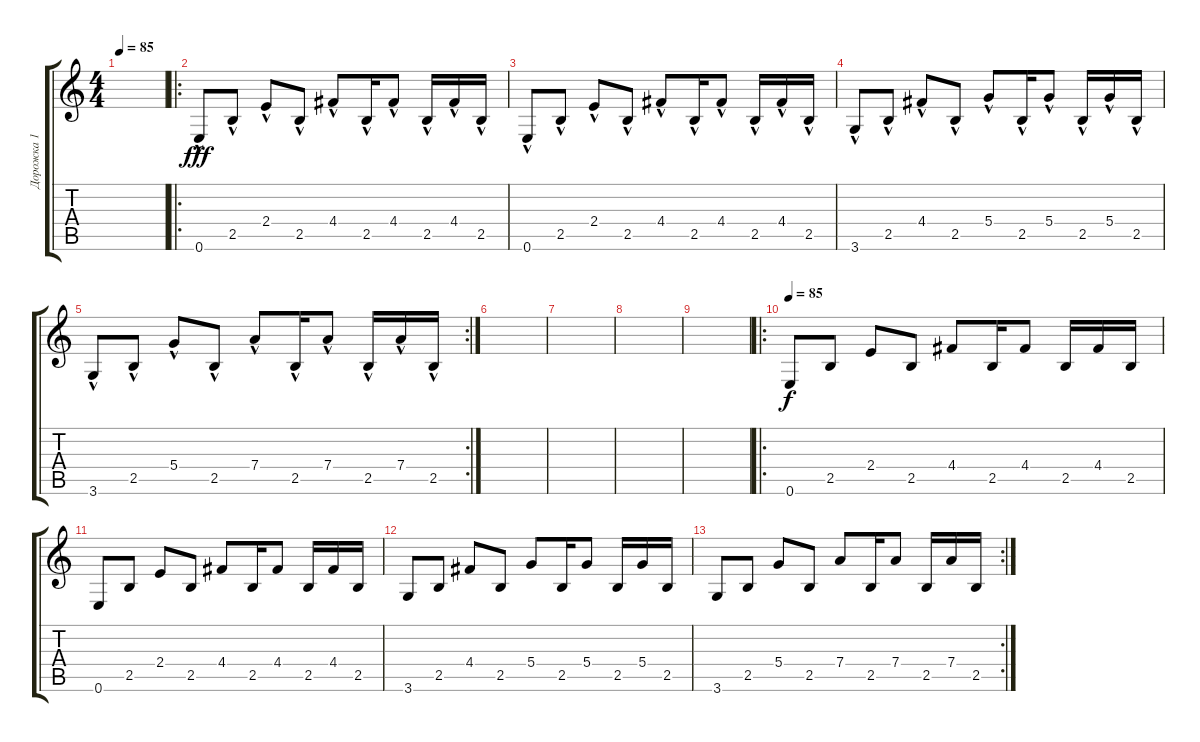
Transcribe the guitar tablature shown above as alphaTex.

\track ("Дорожка 1" "Дорожка 1") {instrument electricguitarclean}
\staff {score tabs}
\tuning (E4 B3 G3 D3 A2 E2) {hide}
\ts (4 4)
\tempo 85
\clef g2
\ks c
|
\ro
0.6{hac}.8{dy fff volume 16 balance 10} 2.5{hac}.8 2.4{hac}.8 2.5{hac}.8 4.4{hac}.8 2.5{hac}.16 4.4{hac}.8 2.5{hac}.16 4.4{hac}.16 2.5{hac}.16 |
0.6{hac}.8{volume 16 balance 10} 2.5{hac}.8 2.4{hac}.8 2.5{hac}.8 4.4{hac}.8 2.5{hac}.16 4.4{hac}.8 2.5{hac}.16 4.4{hac}.16 2.5{hac}.16 |
3.6{hac}.8 2.5{hac}.8 4.4{hac}.8 2.5{hac}.8 5.4{hac}.8 2.5{hac}.16 5.4{hac}.8 2.5{hac}.16 5.4{hac}.16 2.5{hac}.16 |
\rc 2
3.6{hac}.8 2.5{hac}.8 5.4{hac}.8 2.5{hac}.8 7.4{hac}.8 2.5{hac}.16 7.4{hac}.8 2.5{hac}.16 7.4{hac}.16 2.5{hac}.16 |
|
|
|
|
\ro
\tempo 85
0.6.8{dy f volume 15 balance 10} 2.5.8 2.4.8 2.5.8 4.4.8 2.5.16 4.4.8 2.5.16 4.4.16 2.5.16 |
0.6.8 2.5.8 2.4.8 2.5.8 4.4.8 2.5.16 4.4.8 2.5.16 4.4.16 2.5.16 |
3.6.8 2.5.8 4.4.8 2.5.8 5.4.8 2.5.16 5.4.8 2.5.16 5.4.16 2.5.16 |
\rc 2
3.6.8 2.5.8 5.4.8 2.5.8 7.4.8 2.5.16 7.4.8 2.5.16 7.4.16 2.5.16
